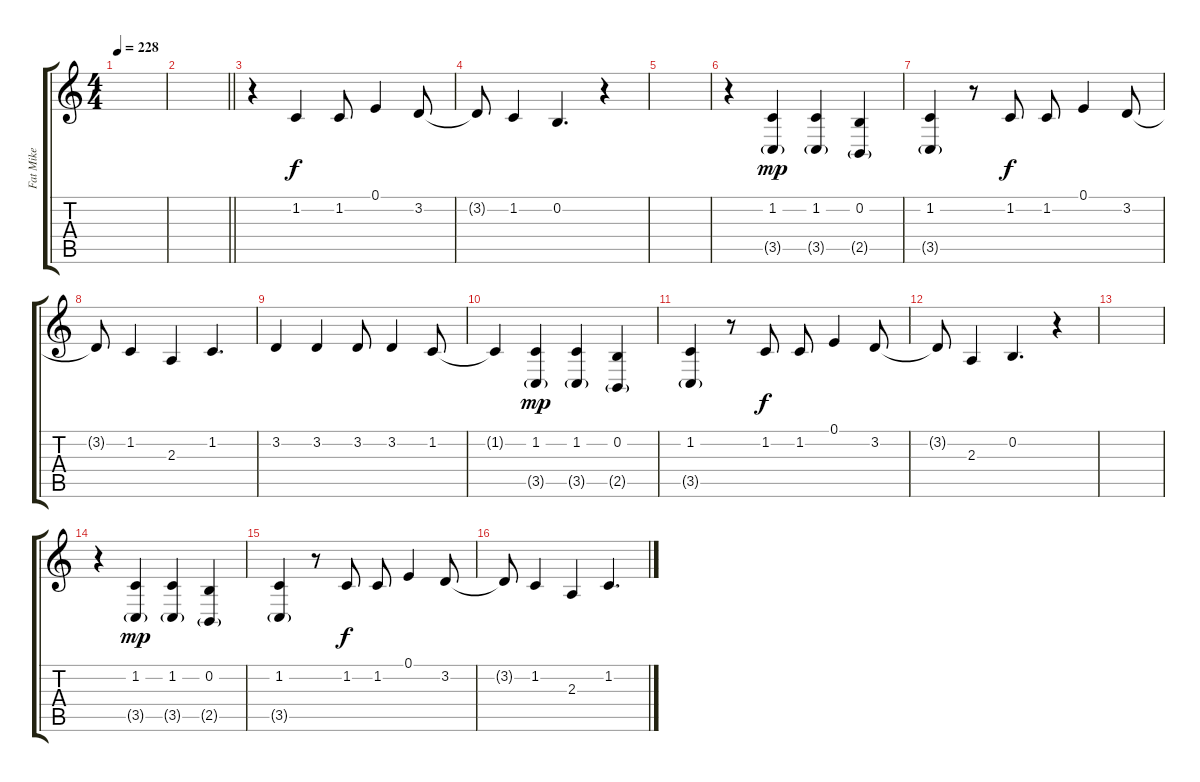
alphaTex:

\track ("Fat Mike" "Fat Mike") {instrument bassoon}
\staff {score tabs}
\tuning (E4 B3 G3 D3 A2 E2) {hide}
\ts (4 4)
\tempo 228
\clef g2
\ks c
|
\barLineRight lightlight
|
\section ("" "")
r.4 1.2.4 1.2.8 0.1.4 3.2.8 |
3.2{t}.8 1.2.4 0.2.4{d} r.4 |
|
r.4 (1.2 3.5{g}).4{dy mp} (1.2 3.5{g}).4 (0.2 2.5{g}).4 |
(1.2 3.5{g}).4 r.8 1.2.8{dy f} 1.2.8 0.1.4 3.2.8 |
3.2{t}.8 1.2.4 2.3.4 1.2.4{d} |
3.2.4 3.2.4 3.2.8 3.2.4 1.2.8 |
1.2{t}.4 (1.2 3.5{g}).4{dy mp} (1.2 3.5{g}).4 (0.2 2.5{g}).4 |
(1.2 3.5{g}).4 r.8 1.2.8{dy f} 1.2.8 0.1.4 3.2.8 |
3.2{t}.8 2.3.4 0.2.4{d} r.4 |
|
r.4 (1.2 3.5{g}).4{dy mp} (1.2 3.5{g}).4 (0.2 2.5{g}).4 |
(1.2 3.5{g}).4 r.8 1.2.8{dy f} 1.2.8 0.1.4 3.2.8 |
3.2{t}.8 1.2.4 2.3.4 1.2.4{d}
